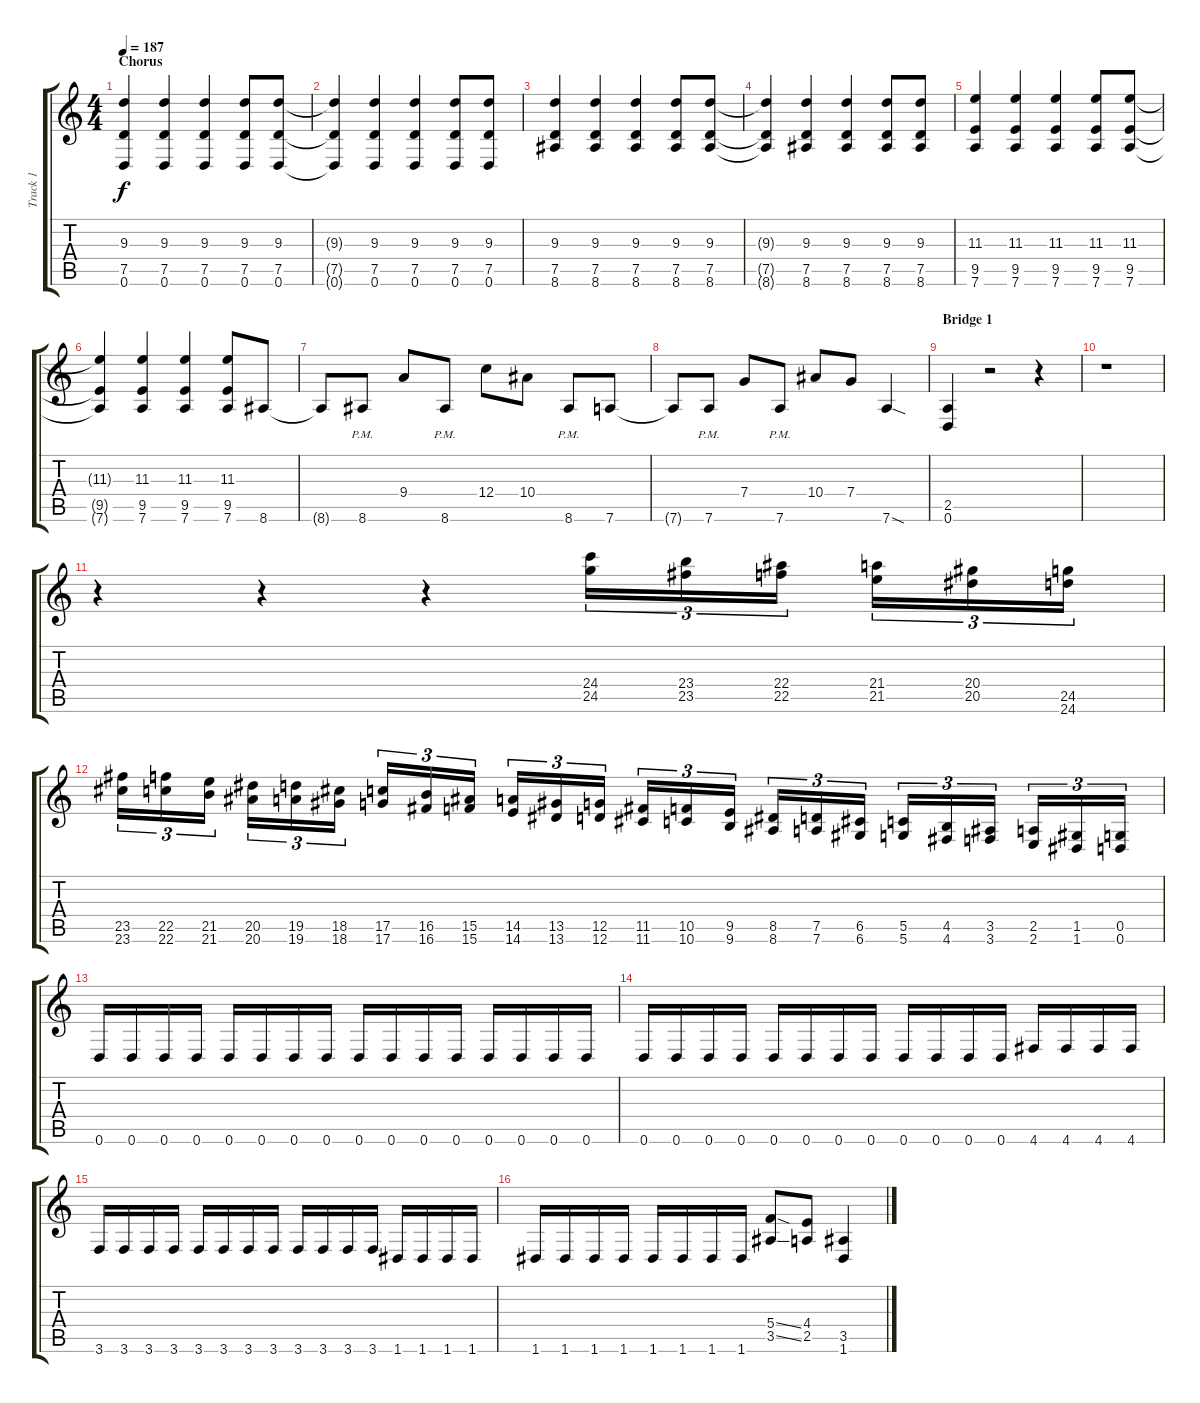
\track ("Track 1" "Track 1") {instrument distortionguitar}
\staff {score tabs}
\tuning (D4 A3 F3 C3 G2 D2) {hide}
\ts (4 4)
\section ("" "Chorus")
\tempo 187
\clef g2
\ks c
(9.3 7.5 0.6).4{dy f} (9.3 7.5 0.6).4 (9.3 7.5 0.6).4 (9.3 7.5 0.6).8 (9.3 7.5 0.6).8 |
(9.3{t} 7.5{t} 0.6{t}).4 (9.3 7.5 0.6).4 (9.3 7.5 0.6).4 (9.3 7.5 0.6).8 (9.3 7.5 0.6).8 |
(9.3 7.5 8.6).4 (9.3 7.5 8.6).4 (9.3 7.5 8.6).4 (9.3 7.5 8.6).8 (9.3 7.5 8.6).8 |
(9.3{t} 7.5{t} 8.6{t}).4 (9.3 7.5 8.6).4 (9.3 7.5 8.6).4 (9.3 7.5 8.6).8 (9.3 7.5 8.6).8 |
(11.3 9.5 7.6).4 (11.3 9.5 7.6).4 (11.3 9.5 7.6).4 (11.3 9.5 7.6).8 (11.3 9.5 7.6).8 |
(11.3{t} 9.5{t} 7.6{t}).4 (11.3 9.5 7.6).4 (11.3 9.5 7.6).4 (11.3 9.5 7.6).8 8.6.8 |
8.6{t}.8 8.6{pm}.8 9.4.8 8.6{pm}.8 12.4.8 10.4.8 8.6{pm}.8 7.6.8 |
7.6{t}.8 7.6{pm}.8 7.4.8 7.6{pm}.8 10.4.8 7.4.8 7.6{sod}.4 |
\section ("" "Bridge 1")
(2.5 0.6).4 r.2 r.4 |
r.1 |
r.4 r.4 r.4 (24.4 24.5).16{tu (3 2) instrument guitarfretnoise} (23.4 23.5).16{tu (3 2)} (22.4 22.5).16{tu (3 2)} (21.4 21.5).16{tu (3 2)} (20.4 20.5).16{tu (3 2)} (24.5 24.6).16{tu (3 2)} |
(23.5 23.6).16{tu (3 2)} (22.5 22.6).16{tu (3 2)} (21.5 21.6).16{tu (3 2)} (20.5 20.6).16{tu (3 2)} (19.5 19.6).16{tu (3 2)} (18.5 18.6).16{tu (3 2)} (17.5 17.6).16{tu (3 2)} (16.5 16.6).16{tu (3 2)} (15.5 15.6).16{tu (3 2)} (14.5 14.6).16{tu (3 2)} (13.5 13.6).16{tu (3 2)} (12.5 12.6).16{tu (3 2)} (11.5 11.6).16{tu (3 2)} (10.5 10.6).16{tu (3 2)} (9.5 9.6).16{tu (3 2)} (8.5 8.6).16{tu (3 2)} (7.5 7.6).16{tu (3 2)} (6.5 6.6).16{tu (3 2)} (5.5 5.6).16{tu (3 2)} (4.5 4.6).16{tu (3 2)} (3.5 3.6).16{tu (3 2)} (2.5 2.6).16{tu (3 2)} (1.5 1.6).16{tu (3 2)} (0.5 0.6).16{tu (3 2)} |
0.6.16{instrument distortionguitar} 0.6.16 0.6.16 0.6.16 0.6.16 0.6.16 0.6.16 0.6.16 0.6.16 0.6.16 0.6.16 0.6.16 0.6.16 0.6.16 0.6.16 0.6.16 |
0.6.16 0.6.16 0.6.16 0.6.16 0.6.16 0.6.16 0.6.16 0.6.16 0.6.16 0.6.16 0.6.16 0.6.16 4.6.16 4.6.16 4.6.16 4.6.16 |
3.6.16 3.6.16 3.6.16 3.6.16 3.6.16 3.6.16 3.6.16 3.6.16 3.6.16 3.6.16 3.6.16 3.6.16 1.6.16 1.6.16 1.6.16 1.6.16 |
1.6.16 1.6.16 1.6.16 1.6.16 1.6.16 1.6.16 1.6.16 1.6.16 (5.4{ss} 3.5{ss}).8 (4.4 2.5).8 (3.5 1.6).4
